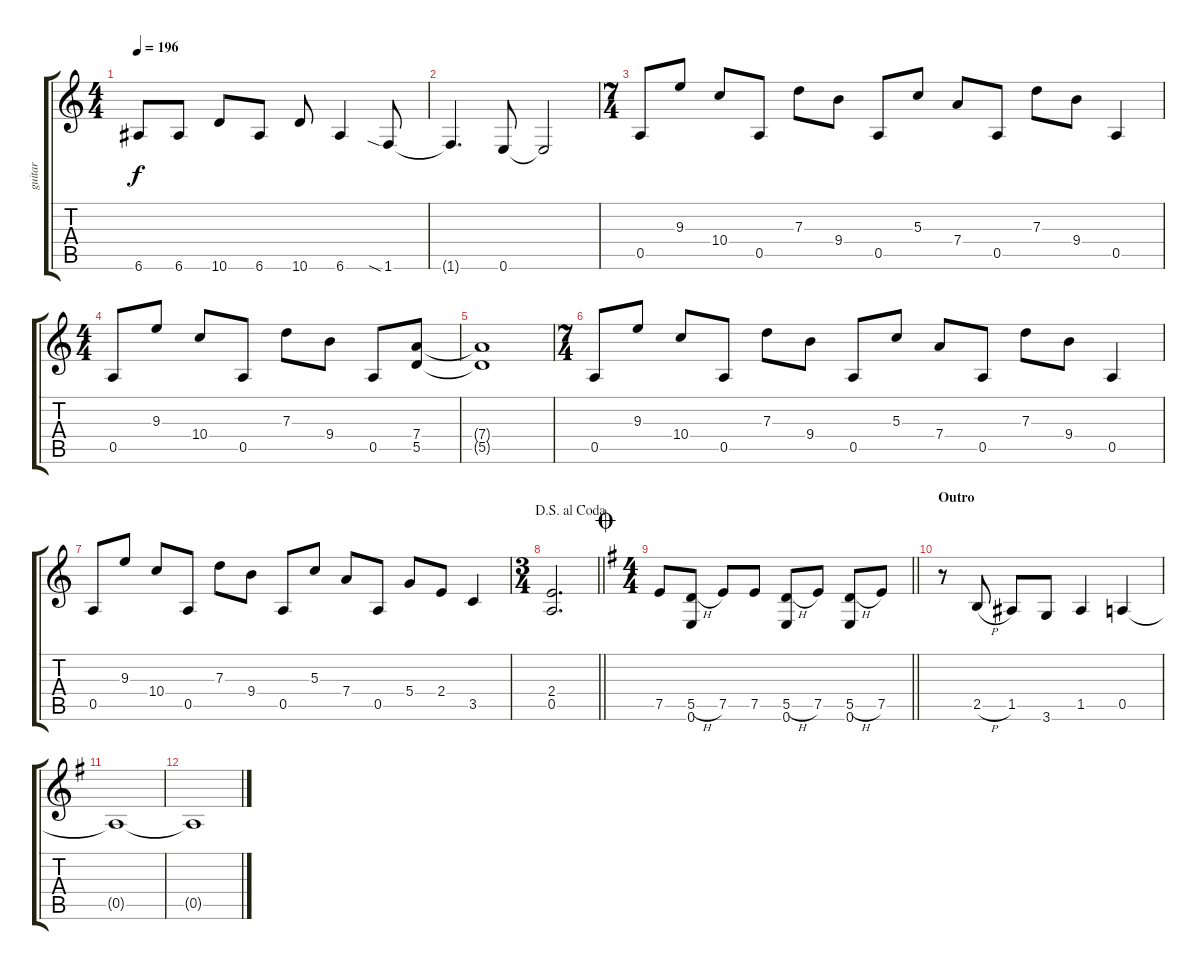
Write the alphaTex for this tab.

\track ("guitar" "guitar") {instrument distortionguitar}
\staff {score tabs}
\tuning (E4 B3 G3 D3 A2 E2) {hide}
\ts (4 4)
\tempo 196
\clef g2
\ks c
6.6{t}.8{dy f} 6.6.8 10.6.8 6.6.8 10.6.8 6.6.4 1.6{sia}.8 |
1.6{t}.4{d} 0.6.8 0.6{t}.2 |
\ts (7 4)
0.5.8 9.3.8 10.4.8 0.5.8 7.3.8 9.4.8 0.5.8 5.3.8 7.4.8 0.5.8 7.3.8 9.4.8 0.5.4 |
\ts (4 4)
0.5.8 9.3.8 10.4.8 0.5.8 7.3.8 9.4.8 0.5.8 (7.4 5.5).8 |
(7.4{t} 5.5{t}).1 |
\ts (7 4)
0.5.8 9.3.8 10.4.8 0.5.8 7.3.8 9.4.8 0.5.8 5.3.8 7.4.8 0.5.8 7.3.8 9.4.8 0.5.4 |
0.5.8 9.3.8 10.4.8 0.5.8 7.3.8 9.4.8 0.5.8 5.3.8 7.4.8 0.5.8 5.4.8 2.4.8 3.5.4 |
\ts (3 4)
\jump dalsegnoalcoda
\barLineRight lightlight
(2.4 0.5).2{d} |
\ts (4 4)
\jump coda
\barLineRight lightlight
\ks g
7.5.8 (5.5{h} 0.6).8 7.5.8 7.5.8 (5.5{h} 0.6).8 7.5.8 (5.5{h} 0.6).8 7.5.8 |
\section ("" "Outro")
r.8 2.5{h}.8 1.5.8 3.6.8 1.5.4 0.5.4 |
0.5{t}.1 |
0.5{t}.1
